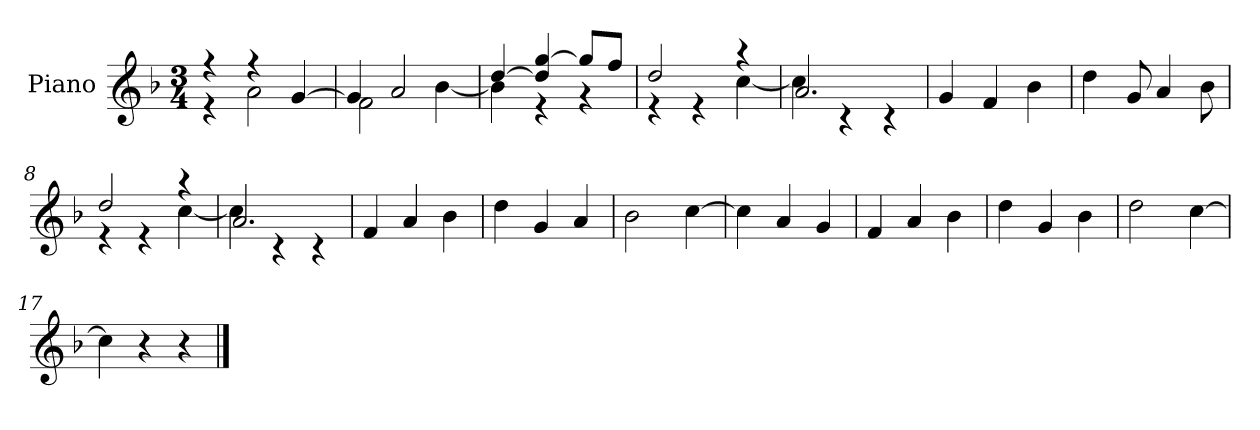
**kern
*part1
*staff1
*I"Piano
*I'P-no
*clefG2
*k[b-]
*M3/4
*MM180
=1
*^
4r	4r
4r	2a\
[4g/	.
=2	=2
4g/]	2f\
2a/	.
.	[4b-\
=3	=3
[4dd/	4b-\]
4dd/] [4gg/	4r
8gg/L]	4r
8ff/J	.
=4	=4
2dd/	4r
.	4r
4r	[4cc\
=5	=5
2.a/	4cc\]
.	4r
.	4r
*v	*v
=6
4g/
4f/
4b-\
=7
4dd\
8g/
4a/
8b-\
=8
*^
2dd/	4r
.	4r
4r	[4cc\
=9	=9
2.a/	4cc\]
.	4r
.	4r
*v	*v
!!LO:LB:g=z
=10
4f/
4a/
4b-\
=11
4dd\
4g/
4a/
=12
2b-\
[4cc\
=13
4cc\]
4a/
4g/
=14
4f/
4a/
4b-\
=15
4dd\
4g/
4b-\
=16
2dd\
[4cc\
=17
4cc\]
4r
4r
==
*-
